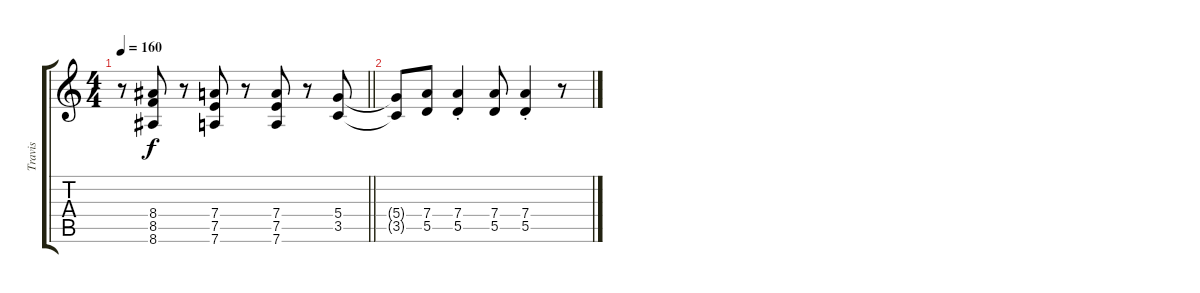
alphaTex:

\track ("Travis" "Travis") {instrument distortionguitar}
\staff {score tabs}
\tuning (E4 B3 G3 D3 A2 D2) {hide}
\ts (4 4)
\tempo 160
\clef g2
\barLineRight lightlight
\ks c
r.8{dy f} (8.4 8.5 8.6).8 r.8 (7.4 7.5 7.6).8 r.8 (7.4 7.5 7.6).8 r.8 (5.4 3.5).8 |
(5.4{t} 3.5{t}).8 (7.4 5.5).8 (7.4{st} 5.5{st}).4 (7.4 5.5).8 (7.4{st} 5.5{st}).4 r.8
